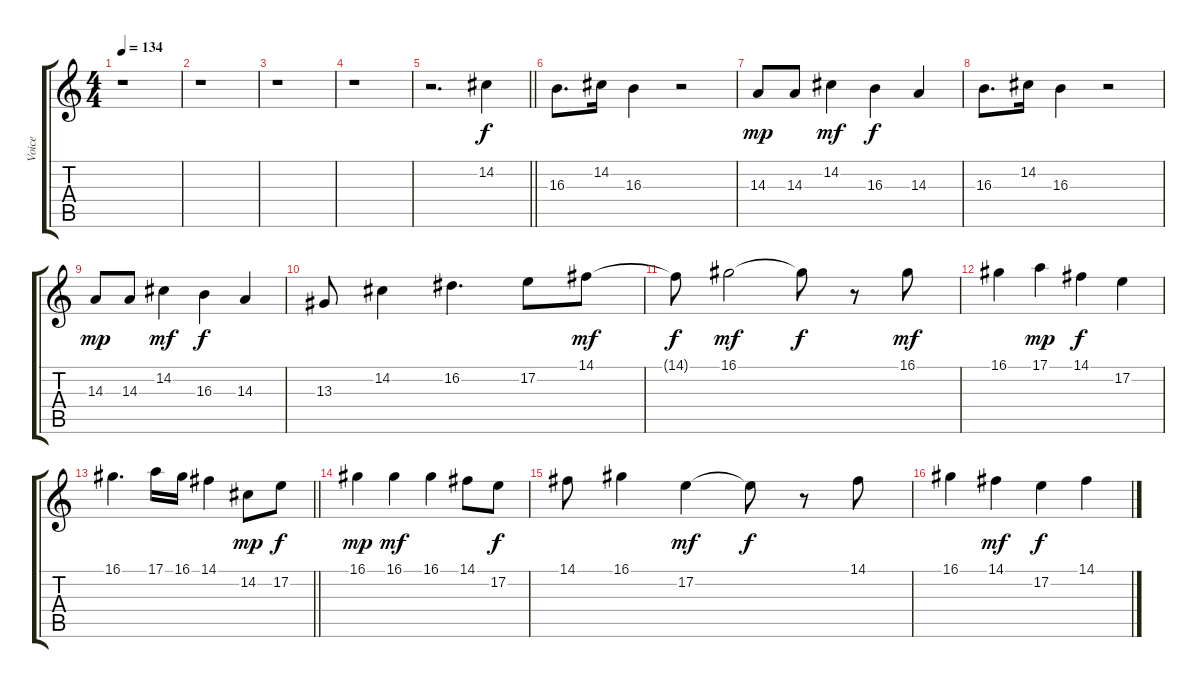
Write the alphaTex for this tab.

\track ("Voice" "Voice") {instrument sopranosax}
\staff {score tabs}
\tuning (E4 B3 G3 D3 A2 E2) {hide}
\ts (4 4)
\tempo 134
\clef g2
\ks c
r.1{dy f} |
r.1 |
r.1 |
r.1 |
\barLineRight lightlight
r.2{d} 14.2.4 |
16.3.8{d} 14.2.16 16.3.4 r.2 |
14.3.8{dy mp} 14.3.8 14.2.4{dy mf} 16.3.4{dy f} 14.3.4 |
16.3.8{d} 14.2.16 16.3.4 r.2 |
14.3.8{dy mp} 14.3.8 14.2.4{dy mf} 16.3.4{dy f} 14.3.4 |
13.3.8 14.2.4 16.2.4{d} 17.2.8 14.1.8{dy mf} |
14.1{t}.8{dy f} 16.1.2{dy mf} 16.1{t}.8{dy f} r.8 16.1.8{dy mf} |
16.1.4 17.1.4{dy mp} 14.1.4{dy f} 17.2.4 |
\barLineRight lightlight
16.1.4{d} 17.1.16 16.1.16 14.1.4 14.2.8{dy mp} 17.2.8{dy f} |
16.1.4{dy mp} 16.1.4{dy mf} 16.1.4 14.1.8 17.2.8{dy f} |
14.1.8 16.1.4 17.2.4{dy mf} 17.2{t}.8{dy f} r.8 14.1.8 |
16.1.4 14.1.4{dy mf} 17.2.4{dy f} 14.1.4
